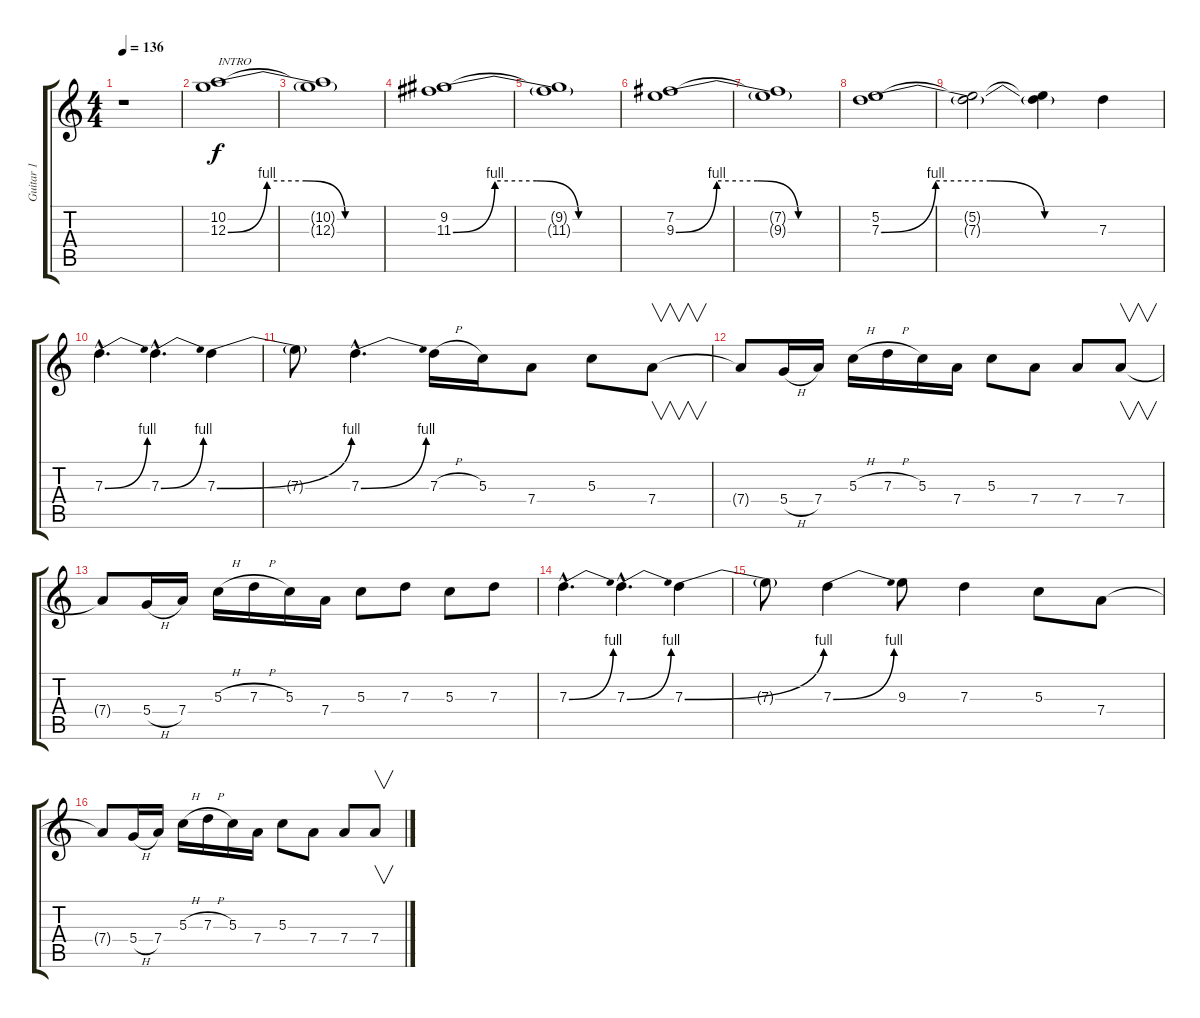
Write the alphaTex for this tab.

\track ("Guitar 1" "Guitar 1") {instrument distortionguitar}
\staff {score tabs}
\tuning (E4 B3 G3 D3 A2 E2) {hide}
\ts (4 4)
\tempo 136
\clef g2
\ks c
r.1{dy f instrument distortionguitar} |
(10.2 12.3{be (custom 0 0 15 4 30 4 45 0 60 0)}).1{txt "INTRO"} |
(10.2{t} 12.3{t}).1 |
(9.2 11.3{be (custom 0 0 15 4 30 4 45 0 60 0)}).1 |
(9.2{t} 11.3{t}).1 |
(7.2 9.3{be (custom 0 0 15 4 30 4 45 0 60 0)}).1 |
(7.2{t} 9.3{t}).1 |
(5.2 7.3{be (custom 0 0 15 4 30 4 45 0 60 0)}).1 |
(5.2{t} 7.3{t}).2 (5.2{t} 7.3{t}).4 7.3.4 |
7.3{be (bend 0 0 60 4) hac}.4{d} 7.3{be (bend 0 0 60 4) hac}.4{d} 7.3{be (bend 0 0 60 4)}.4 |
7.3{t}.8 7.3{be (bend 0 0 60 4) hac}.4{d} 7.3{h}.16 5.3.16 7.4.8 5.3.8 7.4.8{v} |
7.4{t}.8 5.4{h}.16 7.4.16 5.3{h}.16 7.3{h}.16 5.3.16 7.4.16 5.3.8 7.4.8 7.4.8 7.4.8{v} |
7.4{t}.8 5.4{h}.16 7.4.16 5.3{h}.16 7.3{h}.16 5.3.16 7.4.16 5.3.8 7.3.8 5.3.8 7.3.8 |
7.3{be (bend 0 0 60 4) hac}.4{d} 7.3{be (bend 0 0 60 4) hac}.4{d} 7.3{be (bend 0 0 60 4)}.4 |
7.3{t}.8 7.3{be (bend 0 0 60 4)}.4 9.3.8 7.3.4 5.3.8 7.4.8 |
7.4{t}.8 5.4{h}.16 7.4.16 5.3{h}.16 7.3{h}.16 5.3.16 7.4.16 5.3.8 7.4.8 7.4.8 7.4.8{v}
